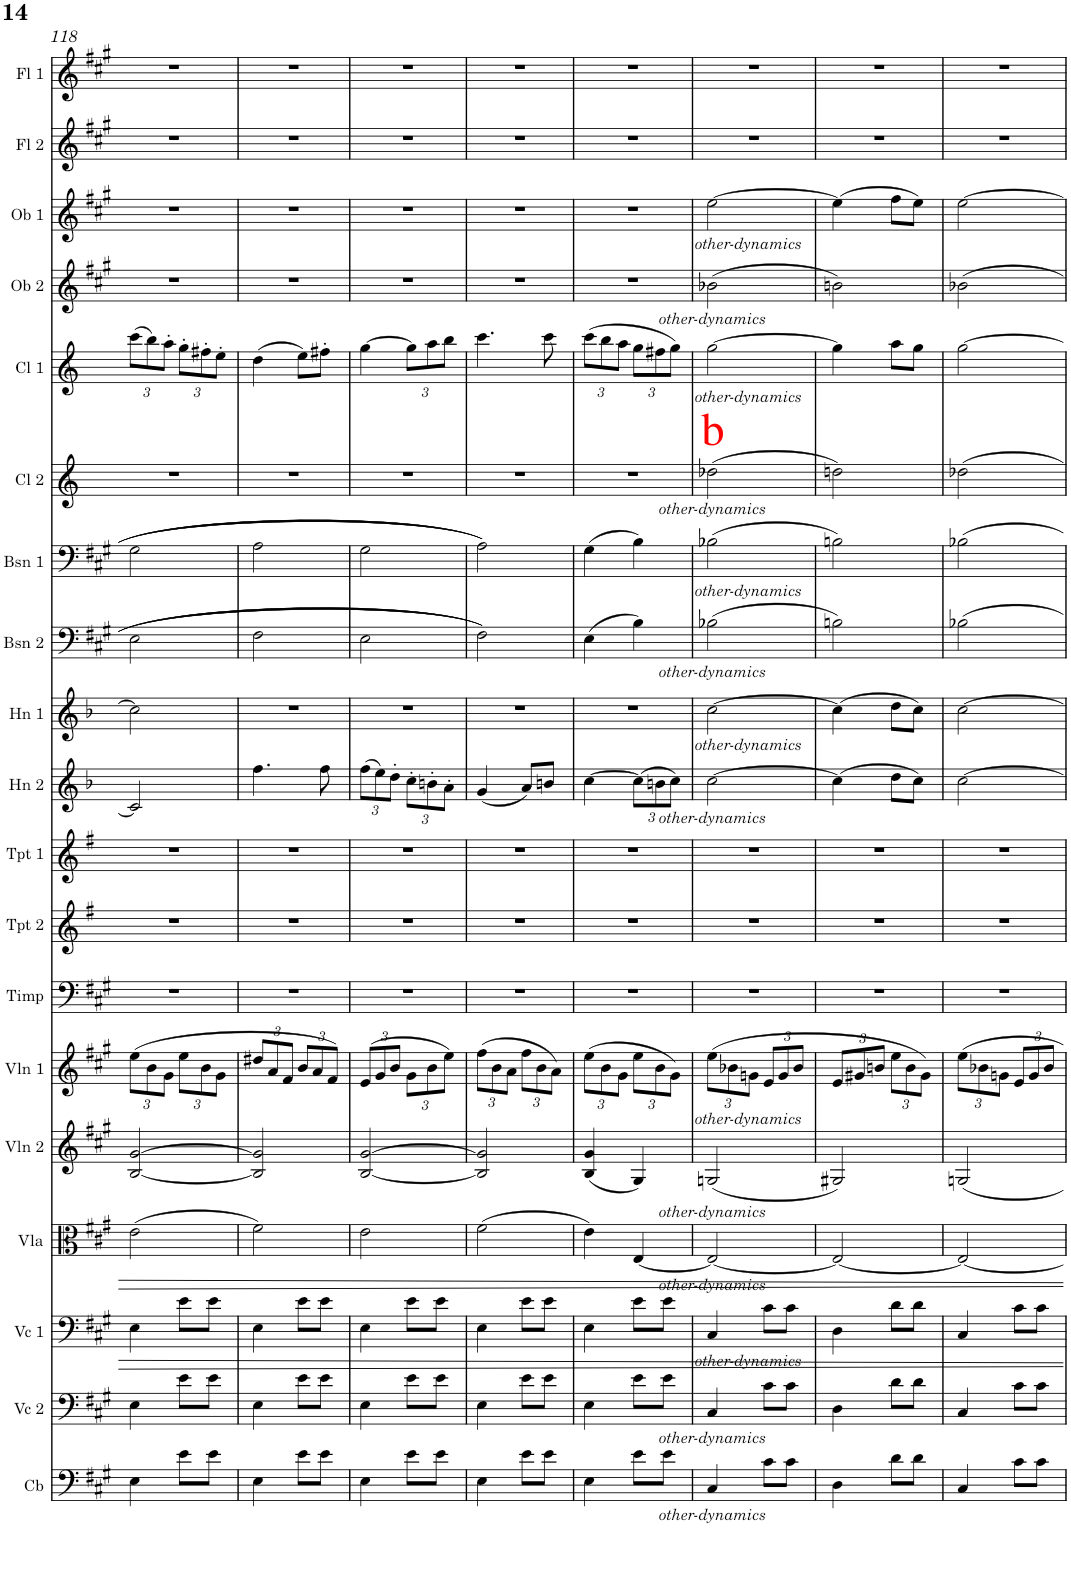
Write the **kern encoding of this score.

**kern	**dynam	**kern	**dynam	**kern	**dynam	**kern	**dynam	**kern	**dynam	**kern	**dynam	**kern	**kern	**kern	**kern	**dynam	**kern	**dynam	**kern	**dynam	**kern	**dynam	**kern	**dynam	**kern	**text	**dynam	**kern	**dynam	**kern	**dynam	**kern	**kern
*part19	*part19	*part18	*part18	*part17	*part17	*part16	*part16	*part15	*part15	*part14	*part14	*part13	*part12	*part11	*part10	*part10	*part9	*part9	*part8	*part8	*part7	*part7	*part6	*part6	*part5	*part5	*part5	*part4	*part4	*part3	*part3	*part2	*part1
*staff19	*staff19	*staff18	*staff18	*staff17	*staff17	*staff16	*staff16	*staff15	*staff15	*staff14	*staff14	*staff13	*staff12	*staff11	*staff10	*staff10	*staff9	*staff9	*staff8	*staff8	*staff7	*staff7	*staff6	*staff6	*staff5	*staff5	*staff5	*staff4	*staff4	*staff3	*staff3	*staff2	*staff1
*I"Contrabass	*	*I"Violoncello 2	*	*I"Violoncello 1	*	*I"Viola	*	*I"Violin 2	*	*I"Violin 1	*	*I"Timpani	*I"D Trumpet 2	*I"D Trumpet 1	*I"E Horn 2	*	*I"E Horn 1	*	*I"Bassoon 2	*	*I"Bassoon 1	*	*I"A Clarinet 2	*	*I"A Clarinet 1	*	*	*I"Oboe 2	*	*I"Oboe 1	*	*I"Flute 2	*I"Flute 1
*I'Cb	*	*I'Vc 2	*	*I'Vc 1	*	*I'Vla	*	*I'Vln 2	*	*I'Vln 1	*	*I'Timp	*I'Tpt 2	*I'Tpt 1	*I'Hn 2	*	*I'Hn 1	*	*I'Bsn 2	*	*I'Bsn 1	*	*I'Cl 2	*	*I'Cl 1	*	*	*I'Ob 2	*	*I'Ob 1	*	*I'Fl 2	*I'Fl 1
!!LO:PB:g=z
*clefF4	*	*clefF4	*	*clefF4	*	*clefC3	*	*clefG2	*	*clefG2	*	*clefF4	*clefG2	*clefG2	*clefG2	*	*clefG2	*	*clefF4	*	*clefF4	*	*clefG2	*	*clefG2	*	*	*clefG2	*	*clefG2	*	*clefG2	*clefG2
*Trd7c12	*	*	*	*	*	*	*	*	*	*	*	*	*Trd-1c-2	*Trd-1c-2	*Trd5c8	*	*Trd5c8	*	*	*	*	*	*Trd2c3	*	*Trd2c3	*	*	*	*	*	*	*	*
*k[f#c#g#]	*	*k[f#c#g#]	*	*k[f#c#g#]	*	*k[f#c#g#]	*	*k[f#c#g#]	*	*k[f#c#g#]	*	*k[f#c#g#]	*k[f#]	*k[f#]	*k[b-]	*	*k[b-]	*	*k[f#c#g#]	*	*k[f#c#g#]	*	*k[]	*	*k[]	*	*	*k[f#c#g#]	*	*k[f#c#g#]	*	*k[f#c#g#]	*k[f#c#g#]
*M2/4	*	*M2/4	*	*M2/4	*	*M2/4	*	*M2/4	*	*M2/4	*	*M2/4	*M2/4	*M2/4	*M2/4	*	*M2/4	*	*M2/4	*	*M2/4	*	*M2/4	*	*M2/4	*	*	*M2/4	*	*M2/4	*	*M2/4	*M2/4
*	*	*	*	*	*	*	*	*	*	*Xbrackettup	*	*	*	*	*	*	*	*	*	*	*	*	*	*	*Xbrackettup	*	*	*	*	*	*	*	*
=118	=118	=118	=118	=118	=118	=118	=118	=118	=118	=118	=118	=118	=118	=118	=118	=118	=118	=118	=118	=118	=118	=118	=118	=118	=118	=118	=118	=118	=118	=118	=118	=118	=118
4E\	.	4E\	.	4E\	.	(2e\	.	[2B/ [2g#/	.	(12ee\L	.	2r	2r	2r	2c/]	.	2cc\]	.	2E\	.	2G#\	.	2r	.	(12ccc\L	.	.	2r	.	2r	.	2r	2r
.	.	.	.	.	.	.	.	.	.	12b\	.	.	.	.	.	.	.	.	.	.	.	.	.	.	12bb\)	.	.	.	.	.	.	.	.
.	.	.	.	.	.	.	.	.	.	12g#\J	.	.	.	.	.	.	.	.	.	.	.	.	.	.	12aa'\J	.	.	.	.	.	.	.	.
8e\L	.	8e\L	.	8e\L	.	.	.	.	.	12ee\L	.	.	.	.	.	.	.	.	.	.	.	.	.	.	12gg'\L	.	.	.	.	.	.	.	.
.	.	.	.	.	.	.	.	.	.	12b\	.	.	.	.	.	.	.	.	.	.	.	.	.	.	12ff#X'\	.	.	.	.	.	.	.	.
8e\J	.	8e\J	.	8e\J	.	.	.	.	.	.	.	.	.	.	.	.	.	.	.	.	.	.	.	.	.	.	.	.	.	.	.	.	.
.	.	.	.	.	.	.	.	.	.	12g#\J	.	.	.	.	.	.	.	.	.	.	.	.	.	.	12ee'\J	.	.	.	.	.	.	.	.
=119	=119	=119	=119	=119	=119	=119	=119	=119	=119	=119	=119	=119	=119	=119	=119	=119	=119	=119	=119	=119	=119	=119	=119	=119	=119	=119	=119	=119	=119	=119	=119	=119	=119
4E\	.	4E\	.	4E\	.	2f#\)	.	2B/] 2g#/]	.	12dd#X/L	.	2r	2r	2r	4.ff\	.	2r	.	2F#\	.	2A\	.	2r	.	(4dd\	.	.	2r	.	2r	.	2r	2r
.	.	.	.	.	.	.	.	.	.	12a/	.	.	.	.	.	.	.	.	.	.	.	.	.	.	.	.	.	.	.	.	.	.	.
.	.	.	.	.	.	.	.	.	.	12f#/J	.	.	.	.	.	.	.	.	.	.	.	.	.	.	.	.	.	.	.	.	.	.	.
8e\L	.	8e\L	.	8e\L	.	.	.	.	.	12b/L	.	.	.	.	.	.	.	.	.	.	.	.	.	.	8ee\L)	.	.	.	.	.	.	.	.
.	.	.	.	.	.	.	.	.	.	12a/	.	.	.	.	.	.	.	.	.	.	.	.	.	.	.	.	.	.	.	.	.	.	.
8e\J	.	8e\J	.	8e\J	.	.	.	.	.	.	.	.	.	.	8ff\	.	.	.	.	.	.	.	.	.	8ff#X'\J	.	.	.	.	.	.	.	.
.	.	.	.	.	.	.	.	.	.	12f#/J)	.	.	.	.	.	.	.	.	.	.	.	.	.	.	.	.	.	.	.	.	.	.	.
=120	=120	=120	=120	=120	=120	=120	=120	=120	=120	=120	=120	=120	=120	=120	=120	=120	=120	=120	=120	=120	=120	=120	=120	=120	=120	=120	=120	=120	=120	=120	=120	=120	=120
*	*	*	*	*	*	*	*	*	*	*	*	*	*	*	*Xbrackettup	*	*	*	*	*	*	*	*	*	*	*	*	*	*	*	*	*	*
4E\	.	4E\	.	4E\	.	2e\	.	[2B/ [2g#/	.	(12e/L	.	2r	2r	2r	(12ff\L	.	2r	.	2E\	.	2G#\	.	2r	.	[4gg\	.	.	2r	.	2r	.	2r	2r
.	.	.	.	.	.	.	.	.	.	12g#/	.	.	.	.	12ee\)	.	.	.	.	.	.	.	.	.	.	.	.	.	.	.	.	.	.
.	.	.	.	.	.	.	.	.	.	12b/J	.	.	.	.	12dd'\J	.	.	.	.	.	.	.	.	.	.	.	.	.	.	.	.	.	.
8e\L	.	8e\L	.	8e\L	.	.	.	.	.	12g#\L	.	.	.	.	12cc'\L	.	.	.	.	.	.	.	.	.	12gg\L]	.	.	.	.	.	.	.	.
.	.	.	.	.	.	.	.	.	.	12b\	.	.	.	.	12bn'\	.	.	.	.	.	.	.	.	.	12aa\	.	.	.	.	.	.	.	.
8e\J	.	8e\J	.	8e\J	.	.	.	.	.	.	.	.	.	.	.	.	.	.	.	.	.	.	.	.	.	.	.	.	.	.	.	.	.
.	.	.	.	.	.	.	.	.	.	12ee\J)	.	.	.	.	12a'\J	.	.	.	.	.	.	.	.	.	12bb\J	.	.	.	.	.	.	.	.
=121	=121	=121	=121	=121	=121	=121	=121	=121	=121	=121	=121	=121	=121	=121	=121	=121	=121	=121	=121	=121	=121	=121	=121	=121	=121	=121	=121	=121	=121	=121	=121	=121	=121
4E\	.	4E\	.	4E\	.	(2f#\	.	2B/] 2g#/]	.	(12ff#\L	.	2r	2r	2r	(4g/	.	2r	.	2F#\	.	2A\	.	2r	.	4.ccc\	.	.	2r	.	2r	.	2r	2r
.	.	.	.	.	.	.	.	.	.	12b\	.	.	.	.	.	.	.	.	.	.	.	.	.	.	.	.	.	.	.	.	.	.	.
.	.	.	.	.	.	.	.	.	.	12a\J	.	.	.	.	.	.	.	.	.	.	.	.	.	.	.	.	.	.	.	.	.	.	.
8e\L	.	8e\L	.	8e\L	.	.	.	.	.	12ff#\L	.	.	.	.	8a/L)	.	.	.	.	.	.	.	.	.	.	.	.	.	.	.	.	.	.
.	.	.	.	.	.	.	.	.	.	12b\	.	.	.	.	.	.	.	.	.	.	.	.	.	.	.	.	.	.	.	.	.	.	.
8e\J	.	8e\J	.	8e\J	.	.	.	.	.	.	.	.	.	.	8bn/J	.	.	.	.	.	.	.	.	.	8ccc\	.	.	.	.	.	.	.	.
.	.	.	.	.	.	.	.	.	.	12a\J)	.	.	.	.	.	.	.	.	.	.	.	.	.	.	.	.	.	.	.	.	.	.	.
=122	=122	=122	=122	=122	=122	=122	=122	=122	=122	=122	=122	=122	=122	=122	=122	=122	=122	=122	=122	=122	=122	=122	=122	=122	=122	=122	=122	=122	=122	=122	=122	=122	=122
4E\	.	4E\	.	4E\	.	4e\)	.	(4B/ 4g#/	.	(12ee\L	.	2r	2r	2r	[4cc\	.	2r	.	(4E\	.	(4G#\	.	2r	.	(12ccc\L	.	.	2r	.	2r	.	2r	2r
.	.	.	.	.	.	.	.	.	.	12b\	.	.	.	.	.	.	.	.	.	.	.	.	.	.	12bb\	.	.	.	.	.	.	.	.
.	.	.	.	.	.	.	.	.	.	12g#\J	.	.	.	.	.	.	.	.	.	.	.	.	.	.	12aa\J	.	.	.	.	.	.	.	.
8e\L	.	8e\L	.	8e\L	.	[4E/	.	4G#/)	.	12ee\L	.	.	.	.	(12cc\L]	.	.	.	4B\)	.	4B\)	.	.	.	12gg\L	.	.	.	.	.	.	.	.
.	.	.	.	.	.	.	.	.	.	12b\	.	.	.	.	12bn\	.	.	.	.	.	.	.	.	.	12ff#X\	.	.	.	.	.	.	.	.
8e\J	.	8e\J	.	8e\J	.	.	.	.	.	.	.	.	.	.	.	.	.	.	.	.	.	.	.	.	.	.	.	.	.	.	.	.	.
.	.	.	.	.	.	.	.	.	.	12g#\J)	.	.	.	.	12cc\J)	.	.	.	.	.	.	.	.	.	12gg\J)	.	.	.	.	.	.	.	.
=123	=123	=123	=123	=123	=123	=123	=123	=123	=123	=123	=123	=123	=123	=123	=123	=123	=123	=123	=123	=123	=123	=123	=123	=123	=123	=123	=123	=123	=123	=123	=123	=123	=123
!	!LO:DY:b	!	!LO:DY:b	!	!LO:DY:b	!	!LO:DY:b	!	!LO:DY:b	!	!LO:DY:b	!	!	!	!	!LO:DY:b	!	!LO:DY:b	!	!LO:DY:b	!	!LO:DY:b	!	!LO:DY:b	!	!LO:LY:b:color=#FF0000	!LO:DY:b	!	!LO:DY:b	!	!LO:DY:b	!	!
4C#/	other-dynamics	4C#/	other-dynamics	4C#/	other-dynamics	2E/_	other-dynamics	(2Gn/	other-dynamics	(12ee\L	other-dynamics	2r	2r	2r	[2cc\	other-dynamics	[2cc\	other-dynamics	(2B-X\	other-dynamics	(2B-X\	other-dynamics	(2dd-X\	other-dynamics	[2gg\	b	other-dynamics	(2b-X\	other-dynamics	[2ee\	other-dynamics	2r	2r
.	.	.	.	.	.	.	.	.	.	12b-X\	.	.	.	.	.	.	.	.	.	.	.	.	.	.	.	.	.	.	.	.	.	.	.
.	.	.	.	.	.	.	.	.	.	12gn\J	.	.	.	.	.	.	.	.	.	.	.	.	.	.	.	.	.	.	.	.	.	.	.
8c#\L	.	8c#\L	.	8c#\L	.	.	.	.	.	12e/L	.	.	.	.	.	.	.	.	.	.	.	.	.	.	.	.	.	.	.	.	.	.	.
.	.	.	.	.	.	.	.	.	.	12g/	.	.	.	.	.	.	.	.	.	.	.	.	.	.	.	.	.	.	.	.	.	.	.
8c#\J	.	8c#\J	.	8c#\J	.	.	.	.	.	.	.	.	.	.	.	.	.	.	.	.	.	.	.	.	.	.	.	.	.	.	.	.	.
.	.	.	.	.	.	.	.	.	.	12b-/J	.	.	.	.	.	.	.	.	.	.	.	.	.	.	.	.	.	.	.	.	.	.	.
=124	=124	=124	=124	=124	=124	=124	=124	=124	=124	=124	=124	=124	=124	=124	=124	=124	=124	=124	=124	=124	=124	=124	=124	=124	=124	=124	=124	=124	=124	=124	=124	=124	=124
4D\	.	4D\	.	4D\	.	2E/_	.	2G#X/)	.	12e/L	.	2r	2r	2r	(4cc\]	.	(4cc\]	.	2Bn\)	.	2Bn\)	.	2ddn\)	.	4gg\]	.	.	2bn\)	.	(4ee\]	.	2r	2r
.	.	.	.	.	.	.	.	.	.	12g#X/	.	.	.	.	.	.	.	.	.	.	.	.	.	.	.	.	.	.	.	.	.	.	.
.	.	.	.	.	.	.	.	.	.	12bn/J	.	.	.	.	.	.	.	.	.	.	.	.	.	.	.	.	.	.	.	.	.	.	.
8d\L	.	8d\L	.	8d\L	.	.	.	.	.	12ee\L	.	.	.	.	8dd\L	.	8dd\L	.	.	.	.	.	.	.	8aa\L	.	.	.	.	8ff#\L	.	.	.
.	.	.	.	.	.	.	.	.	.	12b\	.	.	.	.	.	.	.	.	.	.	.	.	.	.	.	.	.	.	.	.	.	.	.
8d\J	.	8d\J	.	8d\J	.	.	.	.	.	.	.	.	.	.	8cc\J)	.	8cc\J)	.	.	.	.	.	.	.	8gg\J	.	.	.	.	8ee\J)	.	.	.
.	.	.	.	.	.	.	.	.	.	12g#\J)	.	.	.	.	.	.	.	.	.	.	.	.	.	.	.	.	.	.	.	.	.	.	.
=125	=125	=125	=125	=125	=125	=125	=125	=125	=125	=125	=125	=125	=125	=125	=125	=125	=125	=125	=125	=125	=125	=125	=125	=125	=125	=125	=125	=125	=125	=125	=125	=125	=125
4C#/	.	4C#/	.	4C#/	.	2E/_	.	2Gn/	.	12ee\L	.	2r	2r	2r	[2cc\	.	[2cc\	.	2B-X\	.	2B-X\	.	2dd-X\	.	[2gg\	.	.	2b-X\	.	[2ee\	.	2r	2r
.	.	.	.	.	.	.	.	.	.	12b-X\	.	.	.	.	.	.	.	.	.	.	.	.	.	.	.	.	.	.	.	.	.	.	.
.	.	.	.	.	.	.	.	.	.	12gn\J	.	.	.	.	.	.	.	.	.	.	.	.	.	.	.	.	.	.	.	.	.	.	.
8c#\L	.	8c#\L	.	8c#\L	.	.	.	.	.	12e/L	.	.	.	.	.	.	.	.	.	.	.	.	.	.	.	.	.	.	.	.	.	.	.
.	.	.	.	.	.	.	.	.	.	12g/	.	.	.	.	.	.	.	.	.	.	.	.	.	.	.	.	.	.	.	.	.	.	.
8c#\J	.	8c#\J	.	8c#\J	.	.	.	.	.	.	.	.	.	.	.	.	.	.	.	.	.	.	.	.	.	.	.	.	.	.	.	.	.
.	.	.	.	.	.	.	.	.	.	12b-/J	.	.	.	.	.	.	.	.	.	.	.	.	.	.	.	.	.	.	.	.	.	.	.
=	=	=	=	=	=	=	=	=	=	=	=	=	=	=	=	=	=	=	=	=	=	=	=	=	=	=	=	=	=	=	=	=	=
*-	*-	*-	*-	*-	*-	*-	*-	*-	*-	*-	*-	*-	*-	*-	*-	*-	*-	*-	*-	*-	*-	*-	*-	*-	*-	*-	*-	*-	*-	*-	*-	*-	*-
